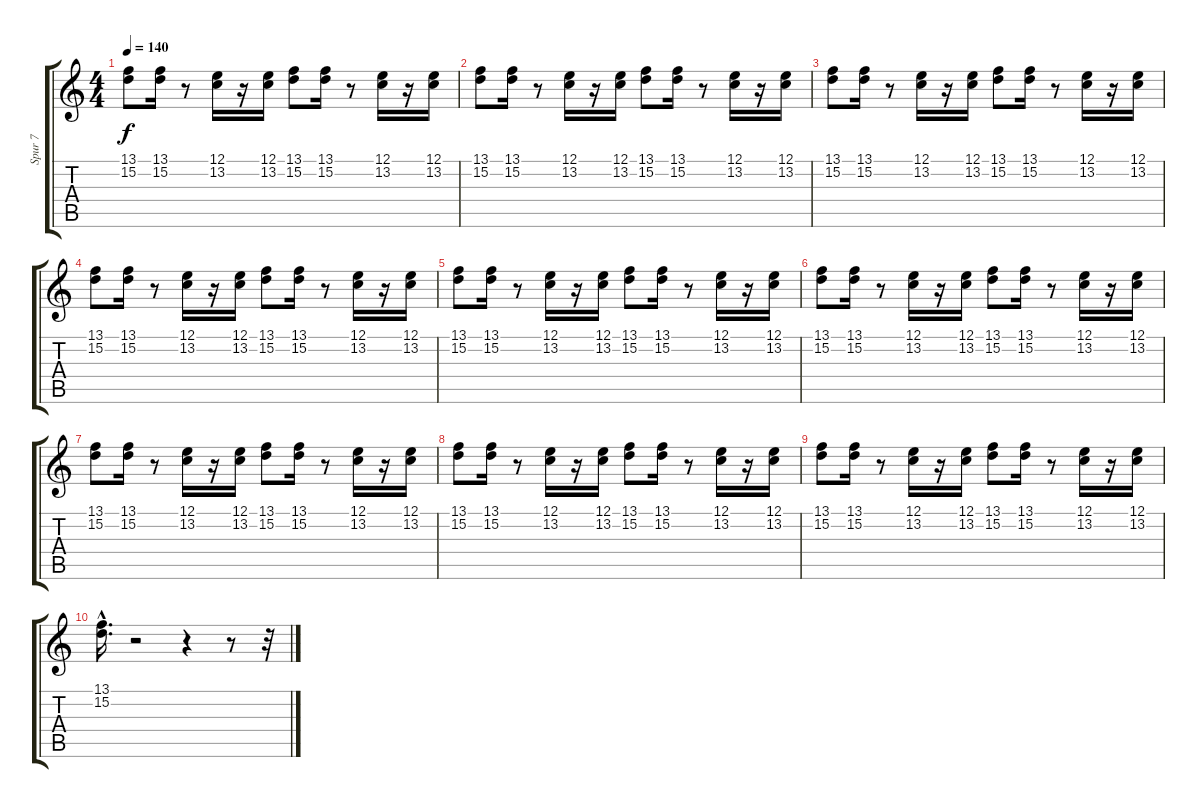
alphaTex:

\track ("Spur 7" "Spur 7") {instrument percussiveorgan}
\staff {score tabs}
\tuning (E4 B3 G3 D3 A2 E2) {hide}
\ts (4 4)
\tempo 140
\clef g2
\ks c
(13.1 15.2).8{dy f} (13.1 15.2).16 r.8 (12.1 13.2).16 r.16 (12.1 13.2).16 (13.1 15.2).8 (13.1 15.2).16 r.8 (12.1 13.2).16 r.16 (12.1 13.2).16 |
(13.1 15.2).8 (13.1 15.2).16 r.8 (12.1 13.2).16 r.16 (12.1 13.2).16 (13.1 15.2).8 (13.1 15.2).16 r.8 (12.1 13.2).16 r.16 (12.1 13.2).16 |
(13.1 15.2).8 (13.1 15.2).16 r.8 (12.1 13.2).16 r.16 (12.1 13.2).16 (13.1 15.2).8 (13.1 15.2).16 r.8 (12.1 13.2).16 r.16 (12.1 13.2).16 |
(13.1 15.2).8 (13.1 15.2).16 r.8 (12.1 13.2).16 r.16 (12.1 13.2).16 (13.1 15.2).8 (13.1 15.2).16 r.8 (12.1 13.2).16 r.16 (12.1 13.2).16 |
(13.1 15.2).8 (13.1 15.2).16 r.8 (12.1 13.2).16 r.16 (12.1 13.2).16 (13.1 15.2).8 (13.1 15.2).16 r.8 (12.1 13.2).16 r.16 (12.1 13.2).16 |
(13.1 15.2).8 (13.1 15.2).16 r.8 (12.1 13.2).16 r.16 (12.1 13.2).16 (13.1 15.2).8 (13.1 15.2).16 r.8 (12.1 13.2).16 r.16 (12.1 13.2).16 |
(13.1 15.2).8 (13.1 15.2).16 r.8 (12.1 13.2).16 r.16 (12.1 13.2).16 (13.1 15.2).8 (13.1 15.2).16 r.8 (12.1 13.2).16 r.16 (12.1 13.2).16 |
(13.1 15.2).8 (13.1 15.2).16 r.8 (12.1 13.2).16 r.16 (12.1 13.2).16 (13.1 15.2).8 (13.1 15.2).16 r.8 (12.1 13.2).16 r.16 (12.1 13.2).16 |
(13.1 15.2).8 (13.1 15.2).16 r.8 (12.1 13.2).16 r.16 (12.1 13.2).16 (13.1 15.2).8 (13.1 15.2).16 r.8 (12.1 13.2).16 r.16 (12.1 13.2).16 |
(13.1{hac} 15.2{hac}).16{d} r.2 r.4 r.8 r.32
